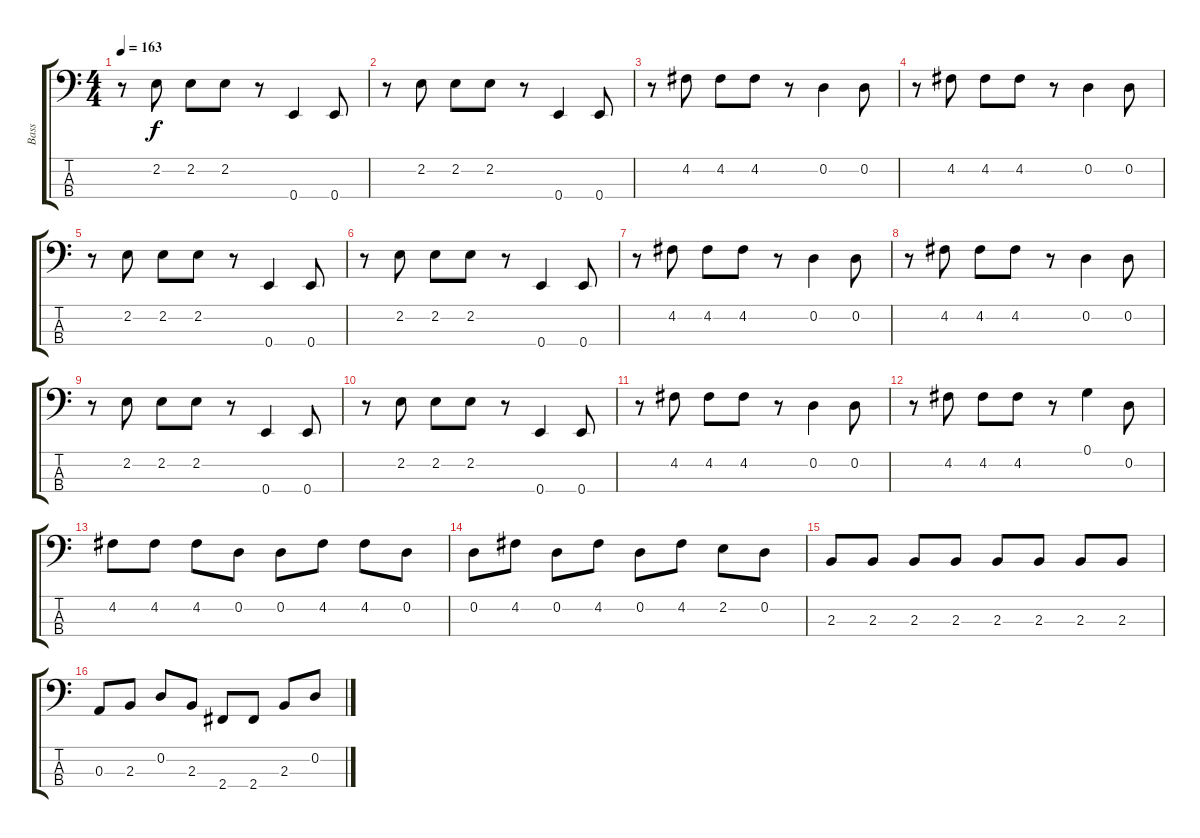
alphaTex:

\track ("Bass" "Bass") {instrument electricbassfinger}
\staff {score tabs}
\tuning (G2 D2 A1 E1) {hide}
\ts (4 4)
\tempo 163
\clef f4
\ks c
r.8{dy f} 2.2.8 2.2.8 2.2.8 r.8 0.4.4 0.4.8 |
r.8 2.2.8 2.2.8 2.2.8 r.8 0.4.4 0.4.8 |
r.8 4.2.8 4.2.8 4.2.8 r.8 0.2.4 0.2.8 |
r.8 4.2.8 4.2.8 4.2.8 r.8 0.2.4 0.2.8 |
r.8 2.2.8 2.2.8 2.2.8 r.8 0.4.4 0.4.8 |
r.8 2.2.8 2.2.8 2.2.8 r.8 0.4.4 0.4.8 |
r.8 4.2.8 4.2.8 4.2.8 r.8 0.2.4 0.2.8 |
r.8 4.2.8 4.2.8 4.2.8 r.8 0.2.4 0.2.8 |
r.8 2.2.8 2.2.8 2.2.8 r.8 0.4.4 0.4.8 |
r.8 2.2.8 2.2.8 2.2.8 r.8 0.4.4 0.4.8 |
r.8 4.2.8 4.2.8 4.2.8 r.8 0.2.4 0.2.8 |
r.8 4.2.8 4.2.8 4.2.8 r.8 0.1.4 0.2.8 |
4.2.8 4.2.8 4.2.8 0.2.8 0.2.8 4.2.8 4.2.8 0.2.8 |
0.2.8 4.2.8 0.2.8 4.2.8 0.2.8 4.2.8 2.2.8 0.2.8 |
2.3.8 2.3.8 2.3.8 2.3.8 2.3.8 2.3.8 2.3.8 2.3.8 |
0.3.8 2.3.8 0.2.8 2.3.8 2.4.8 2.4.8 2.3.8 0.2.8
